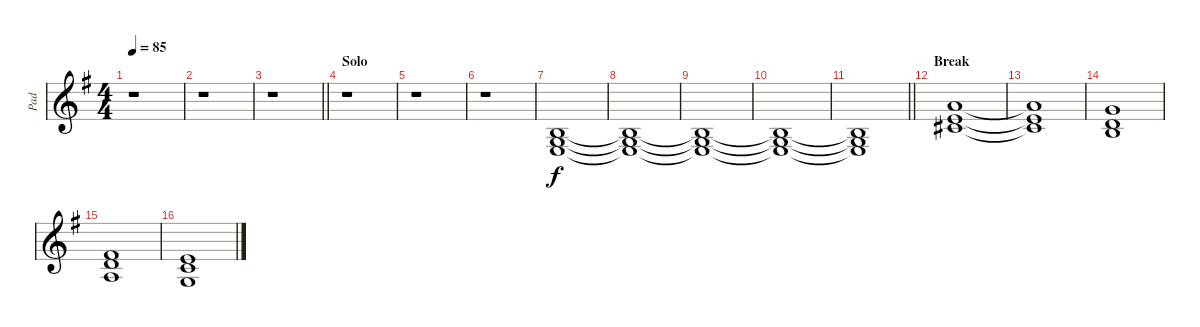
\track ("Pad" "Pad") {instrument pad2warm}
\staff {score}
\tuning (E4 B3 G3 D3 A2 E2) {hide}
\ts (4 4)
\tempo 85
\clef g2
\ks g
r.1{dy f} |
r.1 |
\barLineRight lightlight
r.1 |
\section ("" "Solo")
r.1 |
r.1 |
r.1 |
(0.2 0.3 2.4).1{volume 10} |
(0.2{t} 0.3{t} 2.4{t}).1 |
(0.2{t} 0.3{t} 2.4{t}).1 |
(0.2{t} 0.3{t} 2.4{t}).1 |
\barLineRight lightlight
(0.2{t} 0.3{t} 2.4{t}).1 |
\section ("" "Break")
(0.1 2.2 14.3).1{volume 13 instrument synthbrass2} |
(0.1{t} 2.2{t} 14.3{t}).1 |
(3.1 0.2 7.3).1 |
(2.1 3.2 2.3).1 |
(0.1 1.2 0.3).1
